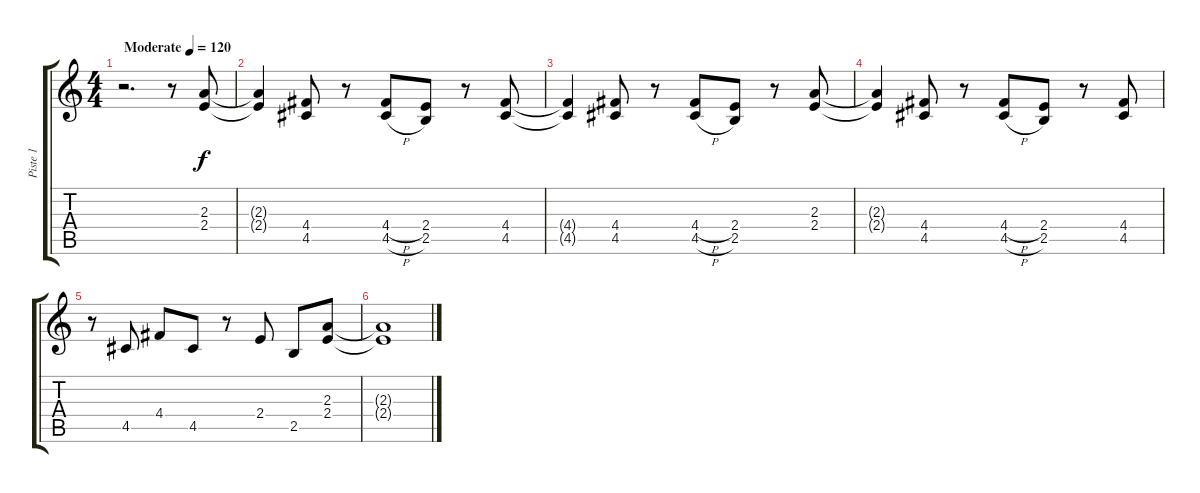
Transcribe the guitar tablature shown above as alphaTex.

\track ("Piste 1" "Piste 1") {instrument acousticguitarsteel}
\staff {score tabs}
\tuning (E4 B3 G3 D3 A2 E2) {hide}
\ts (4 4)
\tempo (120 "Moderate")
\clef g2
\ks c
r.2{d dy f instrument acousticguitarsteel} r.8 (2.3 2.4).8 |
(2.3{t} 2.4{t}).4 (4.4 4.5).8 r.8 (4.4{h} 4.5{h}).8 (2.4 2.5).8 r.8 (4.4 4.5).8 |
(4.4{t} 4.5{t}).4 (4.4 4.5).8 r.8 (4.4{h} 4.5{h}).8 (2.4 2.5).8 r.8 (2.3 2.4).8 |
(2.3{t} 2.4{t}).4 (4.4 4.5).8 r.8 (4.4{h} 4.5{h}).8 (2.4 2.5).8 r.8 (4.4 4.5).8 |
r.8 4.5.8 4.4.8 4.5.8 r.8 2.4.8 2.5.8 (2.3 2.4).8 |
(2.3{t} 2.4{t}).1
